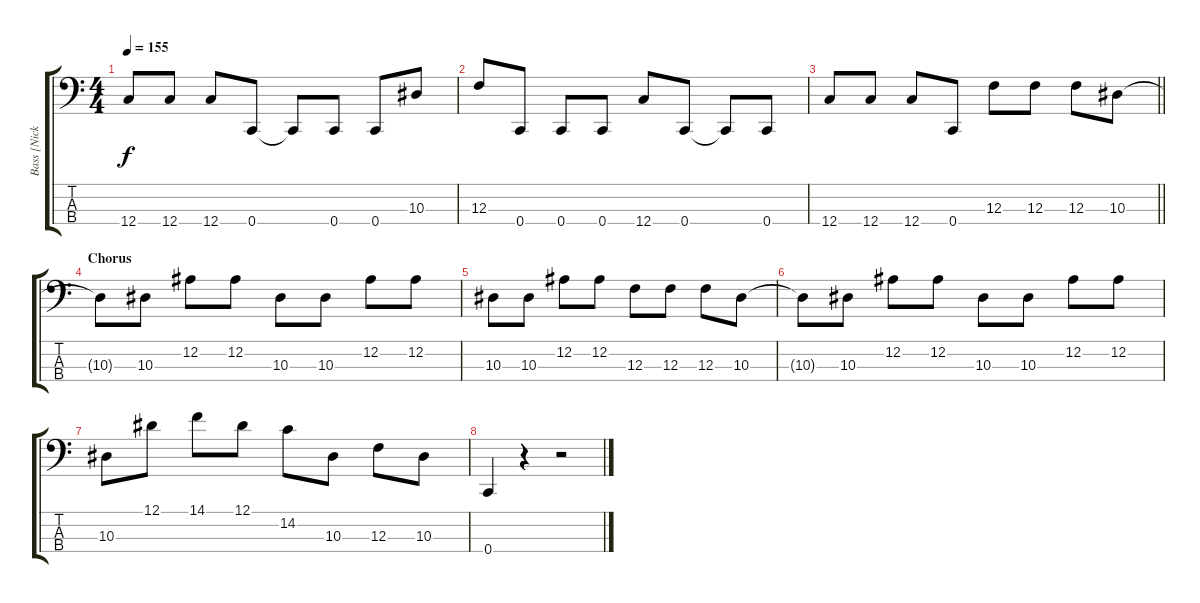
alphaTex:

\track ("Bass [Nick Oliveri]" "Bass [Nick") {instrument electricbasspick bank 255}
\staff {score tabs}
\tuning (Eb2 Bb1 F1 C1) {hide}
\ts (4 4)
\tempo 155
\clef f4
\ks c
12.4.8{dy f} 12.4.8 12.4.8 0.4.8 0.4{t}.8 0.4.8 0.4.8 10.3.8 |
12.3.8 0.4.8 0.4.8 0.4.8 12.4.8 0.4.8 0.4{t}.8 0.4.8 |
\barLineRight lightlight
12.4.8 12.4.8 12.4.8 0.4.8 12.3.8 12.3.8 12.3.8 10.3.8 |
\section ("" "Chorus")
10.3{t}.8 10.3.8 12.2.8 12.2.8 10.3.8 10.3.8 12.2.8 12.2.8 |
10.3.8 10.3.8 12.2.8 12.2.8 12.3.8 12.3.8 12.3.8 10.3.8 |
10.3{t}.8 10.3.8 12.2.8 12.2.8 10.3.8 10.3.8 12.2.8 12.2.8 |
10.3.8 12.1.8 14.1.8 12.1.8 14.2.8 10.3.8 12.3.8 10.3.8 |
0.4.4 r.4 r.2
